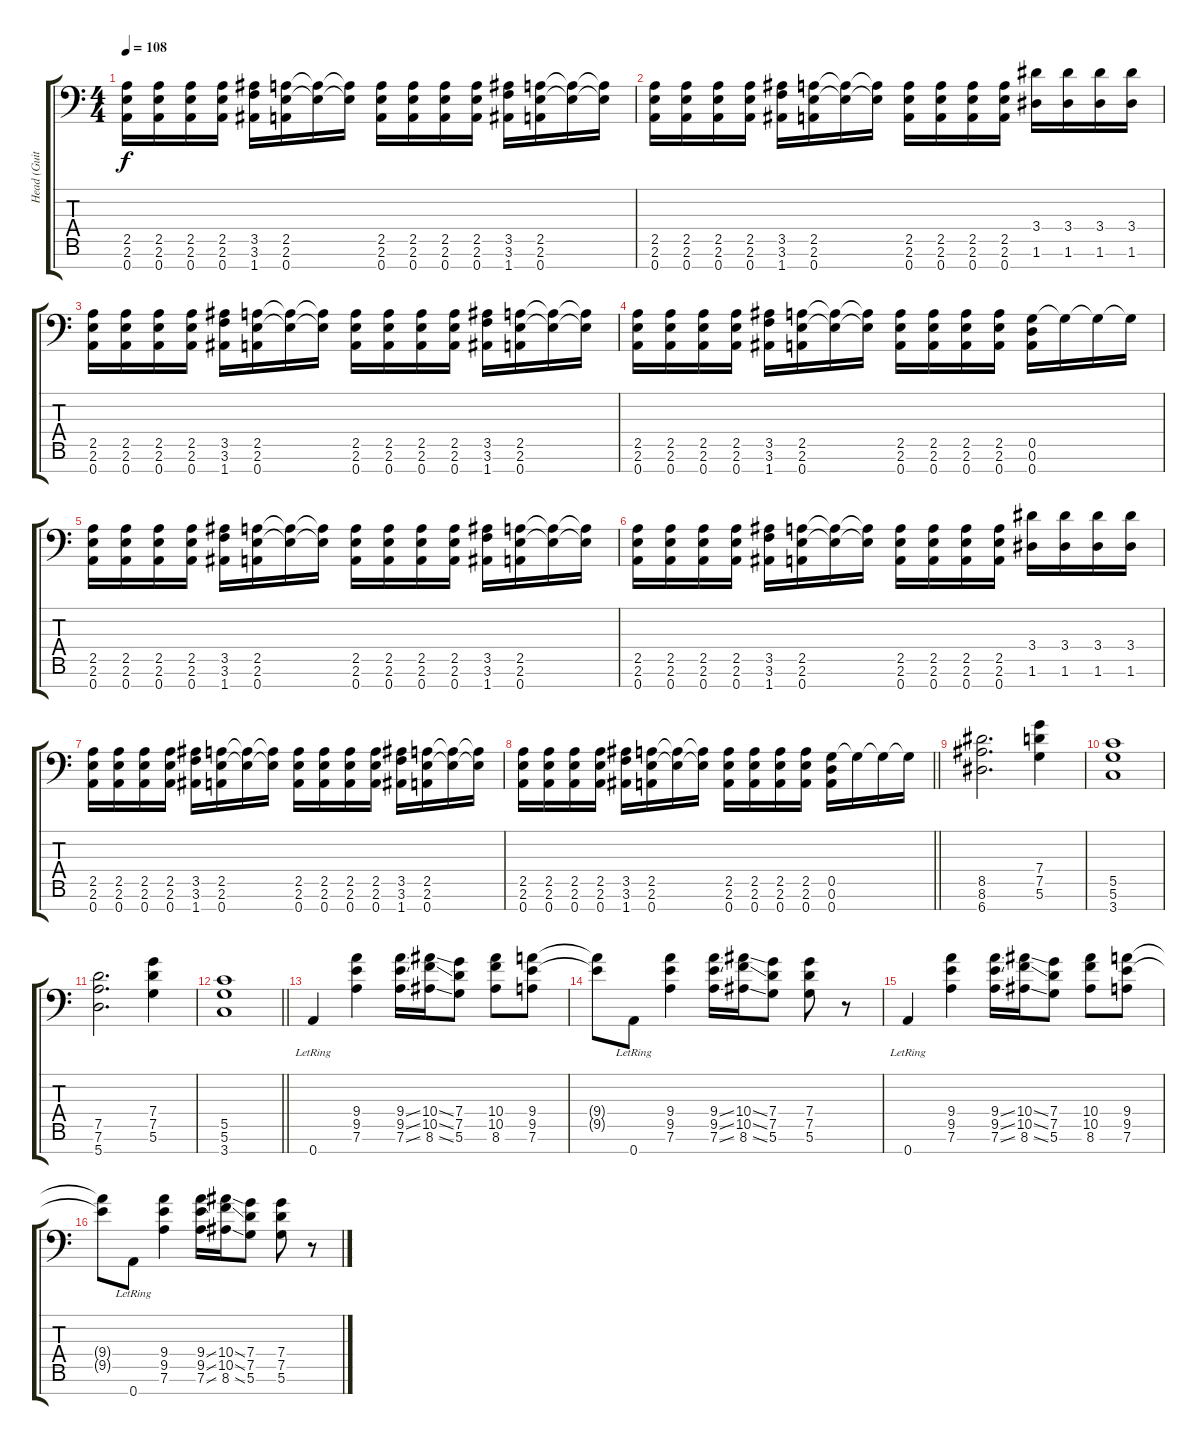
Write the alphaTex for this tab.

\track ("Head (Guitar)" "Head (Guit") {mute instrument distortionguitar}
\staff {score tabs}
\tuning (D4 A3 F3 C3 G2 D2 A1) {hide}
\ts (4 4)
\section ("" "")
\tempo 108
\clef f4
\ks c
(2.5 2.6 0.7).16{dy f} (2.5 2.6 0.7).16 (2.5 2.6 0.7).16 (2.5 2.6 0.7).16 (3.5 3.6 1.7).16 (2.5 2.6 0.7).16 (2.5{t} 2.6{t}).16 (2.5{t} 2.6{t}).16 (2.5 2.6 0.7).16 (2.5 2.6 0.7).16 (2.5 2.6 0.7).16 (2.5 2.6 0.7).16 (3.5 3.6 1.7).16 (2.5 2.6 0.7).16 (2.5{t} 2.6{t}).16 (2.5{t} 2.6{t}).16 |
(2.5 2.6 0.7).16 (2.5 2.6 0.7).16 (2.5 2.6 0.7).16 (2.5 2.6 0.7).16 (3.5 3.6 1.7).16 (2.5 2.6 0.7).16 (2.5{t} 2.6{t}).16 (2.5{t} 2.6{t}).16 (2.5 2.6 0.7).16 (2.5 2.6 0.7).16 (2.5 2.6 0.7).16 (2.5 2.6 0.7).16 (3.4 1.6).16 (3.4 1.6).16 (3.4 1.6).16 (3.4 1.6).16 |
(2.5 2.6 0.7).16 (2.5 2.6 0.7).16 (2.5 2.6 0.7).16 (2.5 2.6 0.7).16 (3.5 3.6 1.7).16 (2.5 2.6 0.7).16 (2.5{t} 2.6{t}).16 (2.5{t} 2.6{t}).16 (2.5 2.6 0.7).16 (2.5 2.6 0.7).16 (2.5 2.6 0.7).16 (2.5 2.6 0.7).16 (3.5 3.6 1.7).16 (2.5 2.6 0.7).16 (2.5{t} 2.6{t}).16 (2.5{t} 2.6{t}).16 |
(2.5 2.6 0.7).16 (2.5 2.6 0.7).16 (2.5 2.6 0.7).16 (2.5 2.6 0.7).16 (3.5 3.6 1.7).16 (2.5 2.6 0.7).16 (2.5{t} 2.6{t}).16 (2.5{t} 2.6{t}).16 (2.5 2.6 0.7).16 (2.5 2.6 0.7).16 (2.5 2.6 0.7).16 (2.5 2.6 0.7).16 (0.5 0.6 0.7).16 0.5{t}.16 0.5{t}.16 0.5{t}.16 |
(2.5 2.6 0.7).16 (2.5 2.6 0.7).16 (2.5 2.6 0.7).16 (2.5 2.6 0.7).16 (3.5 3.6 1.7).16 (2.5 2.6 0.7).16 (2.5{t} 2.6{t}).16 (2.5{t} 2.6{t}).16 (2.5 2.6 0.7).16 (2.5 2.6 0.7).16 (2.5 2.6 0.7).16 (2.5 2.6 0.7).16 (3.5 3.6 1.7).16 (2.5 2.6 0.7).16 (2.5{t} 2.6{t}).16 (2.5{t} 2.6{t}).16 |
(2.5 2.6 0.7).16 (2.5 2.6 0.7).16 (2.5 2.6 0.7).16 (2.5 2.6 0.7).16 (3.5 3.6 1.7).16 (2.5 2.6 0.7).16 (2.5{t} 2.6{t}).16 (2.5{t} 2.6{t}).16 (2.5 2.6 0.7).16 (2.5 2.6 0.7).16 (2.5 2.6 0.7).16 (2.5 2.6 0.7).16 (3.4 1.6).16 (3.4 1.6).16 (3.4 1.6).16 (3.4 1.6).16 |
(2.5 2.6 0.7).16 (2.5 2.6 0.7).16 (2.5 2.6 0.7).16 (2.5 2.6 0.7).16 (3.5 3.6 1.7).16 (2.5 2.6 0.7).16 (2.5{t} 2.6{t}).16 (2.5{t} 2.6{t}).16 (2.5 2.6 0.7).16 (2.5 2.6 0.7).16 (2.5 2.6 0.7).16 (2.5 2.6 0.7).16 (3.5 3.6 1.7).16 (2.5 2.6 0.7).16 (2.5{t} 2.6{t}).16 (2.5{t} 2.6{t}).16 |
\barLineRight lightlight
(2.5 2.6 0.7).16 (2.5 2.6 0.7).16 (2.5 2.6 0.7).16 (2.5 2.6 0.7).16 (3.5 3.6 1.7).16 (2.5 2.6 0.7).16 (2.5{t} 2.6{t}).16 (2.5{t} 2.6{t}).16 (2.5 2.6 0.7).16 (2.5 2.6 0.7).16 (2.5 2.6 0.7).16 (2.5 2.6 0.7).16 (0.5 0.6 0.7).16 0.5{t}.16 0.5{t}.16 0.5{t}.16 |
\section ("" "")
(8.5 8.6 6.7).2{d} (7.4 7.5 5.6).4 |
(5.5 5.6 3.7).1 |
(7.5 7.6 5.7).2{d} (7.4 7.5 5.6).4 |
\barLineRight lightlight
(5.5 5.6 3.7).1 |
\section ("" "")
0.7{lr}.4{instrument distortionguitar} (9.4 9.5 7.6).4 (9.4{ss} 9.5{ss} 7.6{ss}).16 (10.4{ss} 10.5{ss} 8.6{ss}).16 (7.4 7.5 5.6).8 (10.4 10.5 8.6).8 (9.4 9.5 7.6).8 |
(9.4{t} 9.5{t}).8 0.7{lr}.8 (9.4 9.5 7.6).4 (9.4{ss} 9.5{ss} 7.6{ss}).16 (10.4{ss} 10.5{ss} 8.6{ss}).16 (7.4 7.5 5.6).8 (7.4 7.5 5.6).8 r.8 |
0.7{lr}.4{instrument distortionguitar} (9.4 9.5 7.6).4 (9.4{ss} 9.5{ss} 7.6{ss}).16 (10.4{ss} 10.5{ss} 8.6{ss}).16 (7.4 7.5 5.6).8 (10.4 10.5 8.6).8 (9.4 9.5 7.6).8 |
(9.4{t} 9.5{t}).8 0.7{lr}.8 (9.4 9.5 7.6).4 (9.4{ss} 9.5{ss} 7.6{ss}).16 (10.4{ss} 10.5{ss} 8.6{ss}).16 (7.4 7.5 5.6).8 (7.4 7.5 5.6).8 r.8
